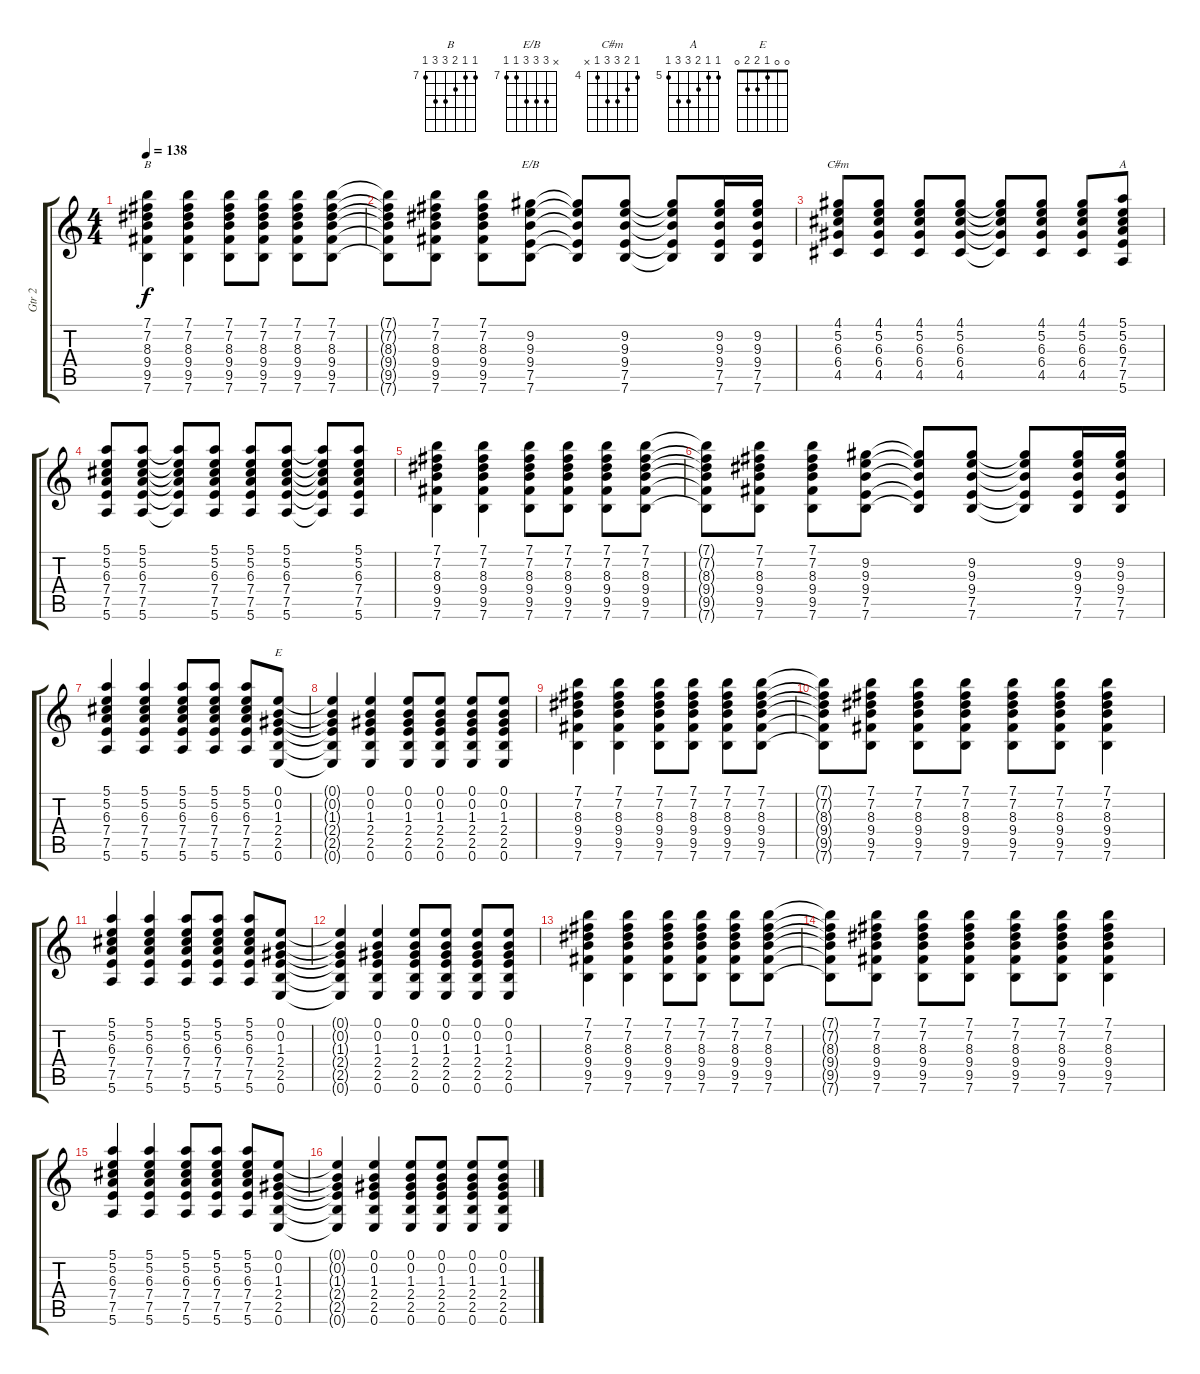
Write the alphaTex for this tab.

\track ("Gtr 2" "Gtr 2") {instrument distortionguitar}
\staff {score tabs}
\tuning (E4 B3 G3 D3 A2 E2) {hide}
\chord ("B" 7 7 8 9 9 7) {firstfret 7}
\chord ("E/B" x 9 9 9 7 7) {firstfret 7}
\chord ("C#m" 4 5 6 6 4 x) {firstfret 4}
\chord ("A" 5 5 6 7 7 5) {firstfret 5}
\chord ("E" 0 0 1 2 2 0)
\ts (4 4)
\tempo 138
\clef g2
\ks c
(7.1 7.2 8.3 9.4 9.5 7.6).4{ch "B" dy f} (7.1 7.2 8.3 9.4 9.5 7.6).4 (7.1 7.2 8.3 9.4 9.5 7.6).8 (7.1 7.2 8.3 9.4 9.5 7.6).8 (7.1 7.2 8.3 9.4 9.5 7.6).8 (7.1 7.2 8.3 9.4 9.5 7.6).8 |
(7.1{t} 7.2{t} 8.3{t} 9.4{t} 9.5{t} 7.6{t}).8 (7.1 7.2 8.3 9.4 9.5 7.6).8 (7.1 7.2 8.3 9.4 9.5 7.6).8 (9.2 9.3 9.4 7.5 7.6).8{ch "E/B"} (9.2{t} 9.3{t} 9.4{t} 7.5{t} 7.6{t}).8 (9.2 9.3 9.4 7.5 7.6).8 (9.2{t} 9.3{t} 9.4{t} 7.5{t} 7.6{t}).8 (9.2 9.3 9.4 7.5 7.6).16 (9.2 9.3 9.4 7.5 7.6).16 |
(4.1 5.2 6.3 6.4 4.5).8{ch "C#m"} (4.1 5.2 6.3 6.4 4.5).8 (4.1 5.2 6.3 6.4 4.5).8 (4.1 5.2 6.3 6.4 4.5).8 (4.1{t} 5.2{t} 6.3{t} 6.4{t} 4.5{t}).8 (4.1 5.2 6.3 6.4 4.5).8 (4.1 5.2 6.3 6.4 4.5).8 (5.1 5.2 6.3 7.4 7.5 5.6).8{ch "A"} |
(5.1 5.2 6.3 7.4 7.5 5.6).8 (5.1 5.2 6.3 7.4 7.5 5.6).8 (5.1{t} 5.2{t} 6.3{t} 7.4{t} 7.5{t} 5.6{t}).8 (5.1 5.2 6.3 7.4 7.5 5.6).8 (5.1 5.2 6.3 7.4 7.5 5.6).8 (5.1 5.2 6.3 7.4 7.5 5.6).8 (5.1{t} 5.2{t} 6.3{t} 7.4{t} 7.5{t} 5.6{t}).8 (5.1 5.2 6.3 7.4 7.5 5.6).8 |
(7.1 7.2 8.3 9.4 9.5 7.6).4 (7.1 7.2 8.3 9.4 9.5 7.6).4 (7.1 7.2 8.3 9.4 9.5 7.6).8 (7.1 7.2 8.3 9.4 9.5 7.6).8 (7.1 7.2 8.3 9.4 9.5 7.6).8 (7.1 7.2 8.3 9.4 9.5 7.6).8 |
(7.1{t} 7.2{t} 8.3{t} 9.4{t} 9.5{t} 7.6{t}).8 (7.1 7.2 8.3 9.4 9.5 7.6).8 (7.1 7.2 8.3 9.4 9.5 7.6).8 (9.2 9.3 9.4 7.5 7.6).8 (9.2{t} 9.3{t} 9.4{t} 7.5{t} 7.6{t}).8 (9.2 9.3 9.4 7.5 7.6).8 (9.2{t} 9.3{t} 9.4{t} 7.5{t} 7.6{t}).8 (9.2 9.3 9.4 7.5 7.6).16 (9.2 9.3 9.4 7.5 7.6).16 |
(5.1 5.2 6.3 7.4 7.5 5.6).4 (5.1 5.2 6.3 7.4 7.5 5.6).4 (5.1 5.2 6.3 7.4 7.5 5.6).8 (5.1 5.2 6.3 7.4 7.5 5.6).8 (5.1 5.2 6.3 7.4 7.5 5.6).8 (0.1 0.2 1.3 2.4 2.5 0.6).8{ch "E"} |
(0.1{t} 0.2{t} 1.3{t} 2.4{t} 2.5{t} 0.6{t}).4 (0.1 0.2 1.3 2.4 2.5 0.6).4 (0.1 0.2 1.3 2.4 2.5 0.6).8 (0.1 0.2 1.3 2.4 2.5 0.6).8 (0.1 0.2 1.3 2.4 2.5 0.6).8 (0.1 0.2 1.3 2.4 2.5 0.6).8 |
(7.1 7.2 8.3 9.4 9.5 7.6).4 (7.1 7.2 8.3 9.4 9.5 7.6).4 (7.1 7.2 8.3 9.4 9.5 7.6).8 (7.1 7.2 8.3 9.4 9.5 7.6).8 (7.1 7.2 8.3 9.4 9.5 7.6).8 (7.1 7.2 8.3 9.4 9.5 7.6).8 |
(7.1{t} 7.2{t} 8.3{t} 9.4{t} 9.5{t} 7.6{t}).8 (7.1 7.2 8.3 9.4 9.5 7.6).8 (7.1 7.2 8.3 9.4 9.5 7.6).8 (7.1 7.2 8.3 9.4 9.5 7.6).8 (7.1 7.2 8.3 9.4 9.5 7.6).8 (7.1 7.2 8.3 9.4 9.5 7.6).8 (7.1 7.2 8.3 9.4 9.5 7.6).4 |
(5.1 5.2 6.3 7.4 7.5 5.6).4 (5.1 5.2 6.3 7.4 7.5 5.6).4 (5.1 5.2 6.3 7.4 7.5 5.6).8 (5.1 5.2 6.3 7.4 7.5 5.6).8 (5.1 5.2 6.3 7.4 7.5 5.6).8 (0.1 0.2 1.3 2.4 2.5 0.6).8 |
(0.1{t} 0.2{t} 1.3{t} 2.4{t} 2.5{t} 0.6{t}).4 (0.1 0.2 1.3 2.4 2.5 0.6).4 (0.1 0.2 1.3 2.4 2.5 0.6).8 (0.1 0.2 1.3 2.4 2.5 0.6).8 (0.1 0.2 1.3 2.4 2.5 0.6).8 (0.1 0.2 1.3 2.4 2.5 0.6).8 |
(7.1 7.2 8.3 9.4 9.5 7.6).4 (7.1 7.2 8.3 9.4 9.5 7.6).4 (7.1 7.2 8.3 9.4 9.5 7.6).8 (7.1 7.2 8.3 9.4 9.5 7.6).8 (7.1 7.2 8.3 9.4 9.5 7.6).8 (7.1 7.2 8.3 9.4 9.5 7.6).8 |
(7.1{t} 7.2{t} 8.3{t} 9.4{t} 9.5{t} 7.6{t}).8 (7.1 7.2 8.3 9.4 9.5 7.6).8 (7.1 7.2 8.3 9.4 9.5 7.6).8 (7.1 7.2 8.3 9.4 9.5 7.6).8 (7.1 7.2 8.3 9.4 9.5 7.6).8 (7.1 7.2 8.3 9.4 9.5 7.6).8 (7.1 7.2 8.3 9.4 9.5 7.6).4 |
(5.1 5.2 6.3 7.4 7.5 5.6).4 (5.1 5.2 6.3 7.4 7.5 5.6).4 (5.1 5.2 6.3 7.4 7.5 5.6).8 (5.1 5.2 6.3 7.4 7.5 5.6).8 (5.1 5.2 6.3 7.4 7.5 5.6).8 (0.1 0.2 1.3 2.4 2.5 0.6).8 |
(0.1{t} 0.2{t} 1.3{t} 2.4{t} 2.5{t} 0.6{t}).4 (0.1 0.2 1.3 2.4 2.5 0.6).4 (0.1 0.2 1.3 2.4 2.5 0.6).8 (0.1 0.2 1.3 2.4 2.5 0.6).8 (0.1 0.2 1.3 2.4 2.5 0.6).8 (0.1 0.2 1.3 2.4 2.5 0.6).8
